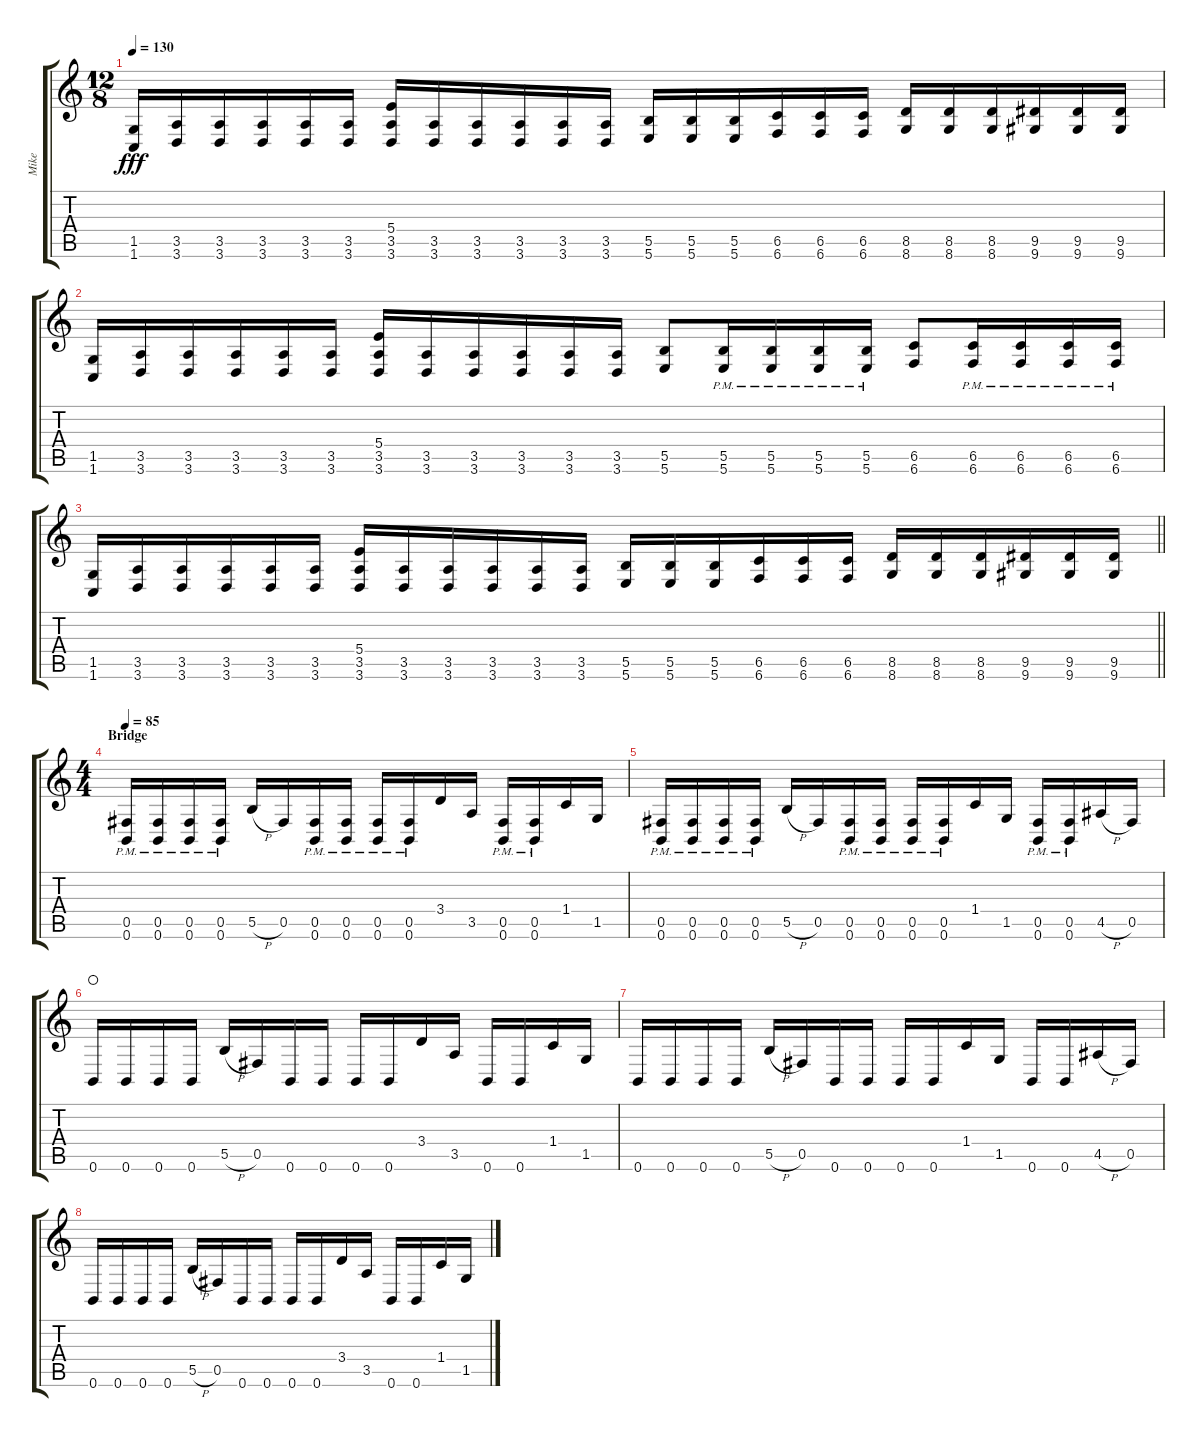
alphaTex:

\track ("Mike" "Mike") {instrument distortionguitar}
\staff {score tabs}
\tuning (Db4 Ab3 E3 B2 Gb2 B1) {hide}
\ts (12 8)
\tempo 130
\clef g2
\ks c
(1.5 1.6).16{dy fff} (3.5 3.6).16 (3.5 3.6).16 (3.5 3.6).16 (3.5 3.6).16 (3.5 3.6).16 (5.4 3.5 3.6).16 (3.5 3.6).16 (3.5 3.6).16 (3.5 3.6).16 (3.5 3.6).16 (3.5 3.6).16 (5.5 5.6).16 (5.5 5.6).16 (5.5 5.6).16 (6.5 6.6).16 (6.5 6.6).16 (6.5 6.6).16 (8.5 8.6).16 (8.5 8.6).16 (8.5 8.6).16 (9.5 9.6).16 (9.5 9.6).16 (9.5 9.6).16 |
(1.5 1.6).16 (3.5 3.6).16 (3.5 3.6).16 (3.5 3.6).16 (3.5 3.6).16 (3.5 3.6).16 (5.4 3.5 3.6).16 (3.5 3.6).16 (3.5 3.6).16 (3.5 3.6).16 (3.5 3.6).16 (3.5 3.6).16 (5.5 5.6).8 (5.5{pm} 5.6{pm}).16 (5.5{pm} 5.6{pm}).16 (5.5{pm} 5.6{pm}).16 (5.5{pm} 5.6{pm}).16 (6.5 6.6).8 (6.5{pm} 6.6{pm}).16 (6.5{pm} 6.6{pm}).16 (6.5{pm} 6.6{pm}).16 (6.5{pm} 6.6{pm}).16 |
\barLineRight lightlight
(1.5 1.6).16 (3.5 3.6).16 (3.5 3.6).16 (3.5 3.6).16 (3.5 3.6).16 (3.5 3.6).16 (5.4 3.5 3.6).16 (3.5 3.6).16 (3.5 3.6).16 (3.5 3.6).16 (3.5 3.6).16 (3.5 3.6).16 (5.5 5.6).16 (5.5 5.6).16 (5.5 5.6).16 (6.5 6.6).16 (6.5 6.6).16 (6.5 6.6).16 (8.5 8.6).16 (8.5 8.6).16 (8.5 8.6).16 (9.5 9.6).16 (9.5 9.6).16 (9.5 9.6).16 |
\ts (4 4)
\section ("" "Bridge")
\tempo 85
(0.5{pm} 0.6{pm}).16 (0.5{pm} 0.6{pm}).16 (0.5{pm} 0.6{pm}).16 (0.5{pm} 0.6{pm}).16 5.5{h}.16 0.5.16 (0.5{pm} 0.6{pm}).16 (0.5{pm} 0.6{pm}).16 (0.5{pm} 0.6{pm}).16 (0.5{pm} 0.6{pm}).16 3.4.16 3.5.16 (0.5{pm} 0.6{pm}).16 (0.5{pm} 0.6{pm}).16 1.4.16 1.5.16 |
(0.5{pm} 0.6{pm}).16 (0.5{pm} 0.6{pm}).16 (0.5{pm} 0.6{pm}).16 (0.5{pm} 0.6{pm}).16 5.5{h}.16 0.5.16 (0.5{pm} 0.6{pm}).16 (0.5{pm} 0.6{pm}).16 (0.5{pm} 0.6{pm}).16 (0.5{pm} 0.6{pm}).16 1.4.16 1.5.16 (0.5{pm} 0.6{pm}).16 (0.5{pm} 0.6{pm}).16 4.5{h}.16 0.5.16 |
0.6.16{waho} 0.6.16 0.6.16 0.6.16 5.5{h}.16 0.5.16 0.6.16 0.6.16 0.6.16 0.6.16 3.4.16 3.5.16 0.6.16 0.6.16 1.4.16 1.5.16 |
0.6.16 0.6.16 0.6.16 0.6.16 5.5{h}.16 0.5.16 0.6.16 0.6.16 0.6.16 0.6.16 1.4.16 1.5.16 0.6.16 0.6.16 4.5{h}.16 0.5.16 |
0.6.16 0.6.16 0.6.16 0.6.16 5.5{h}.16 0.5.16 0.6.16 0.6.16 0.6.16 0.6.16 3.4.16 3.5.16 0.6.16 0.6.16 1.4.16 1.5.16
